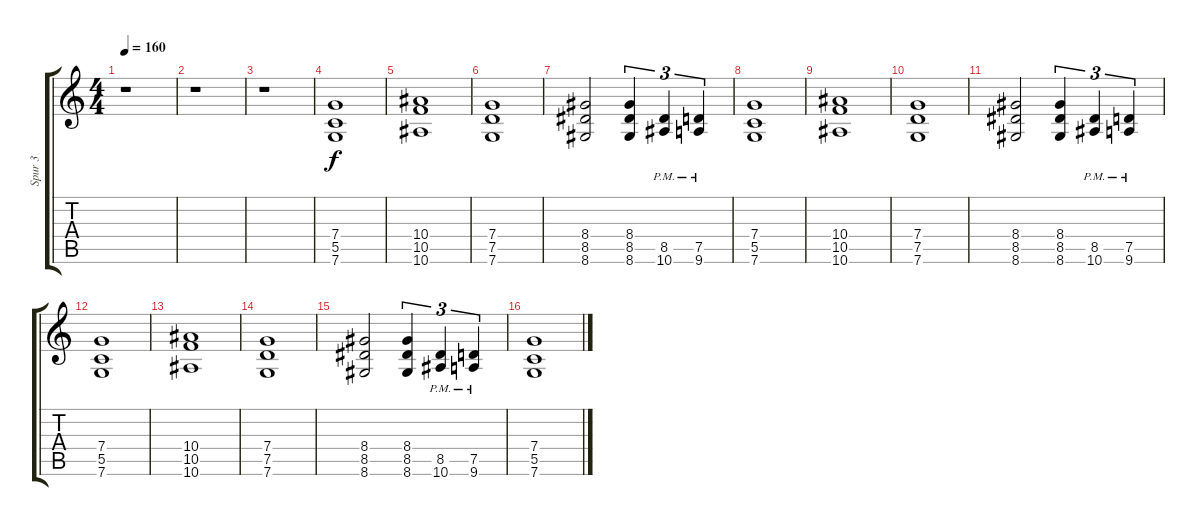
\track ("Spur 3" "Spur 3") {instrument overdrivenguitar}
\staff {score tabs}
\tuning (D4 A3 F3 C3 G2 C2) {hide}
\ts (4 4)
\tempo 160
\clef g2
\ks c
r.1{dy f} |
r.1 |
r.1 |
(7.4 5.5 7.6).1 |
(10.4 10.5 10.6).1 |
(7.4 7.5 7.6).1 |
(8.4 8.5 8.6).2 (8.4 8.5 8.6).4{tu (3 2)} (8.5{pm} 10.6{pm}).4{tu (3 2)} (7.5{pm} 9.6{pm}).4{tu (3 2)} |
(7.4 5.5 7.6).1 |
(10.4 10.5 10.6).1 |
(7.4 7.5 7.6).1 |
(8.4 8.5 8.6).2 (8.4 8.5 8.6).4{tu (3 2)} (8.5{pm} 10.6{pm}).4{tu (3 2)} (7.5{pm} 9.6{pm}).4{tu (3 2)} |
(7.4 5.5 7.6).1 |
(10.4 10.5 10.6).1 |
(7.4 7.5 7.6).1 |
(8.4 8.5 8.6).2 (8.4 8.5 8.6).4{tu (3 2)} (8.5{pm} 10.6{pm}).4{tu (3 2)} (7.5{pm} 9.6{pm}).4{tu (3 2)} |
(7.4 5.5 7.6).1
